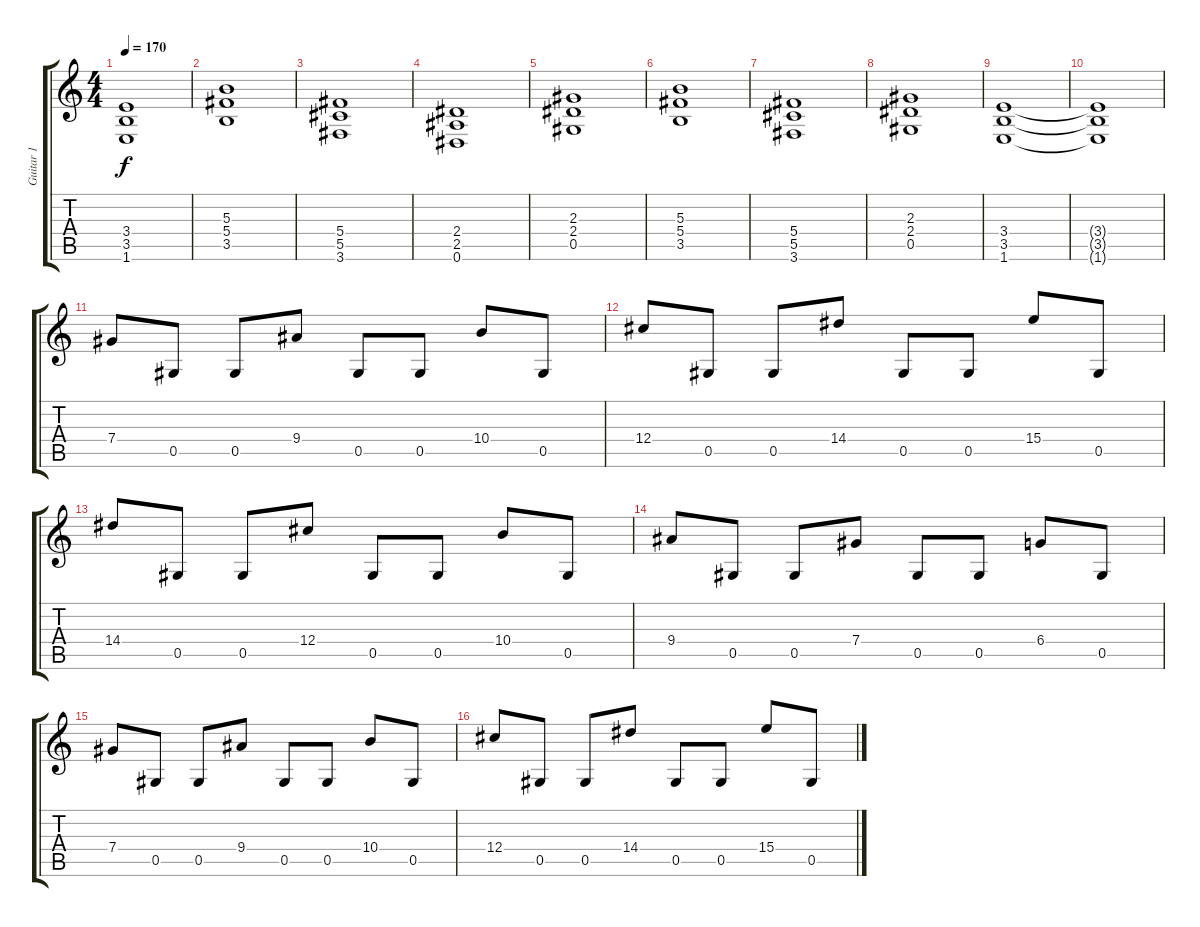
\track ("Guitar 1" "Guitar 1") {instrument distortionguitar}
\staff {score tabs}
\tuning (Eb4 Bb3 Gb3 Db3 Ab2 Eb2) {hide}
\ts (4 4)
\tempo 170
\clef g2
\ks c
(3.4 3.5 1.6).1{dy f} |
(5.3 5.4 3.5).1 |
(5.4 5.5 3.6).1 |
(2.4 2.5 0.6).1 |
(2.3 2.4 0.5).1 |
(5.3 5.4 3.5).1 |
(5.4 5.5 3.6).1 |
(2.3 2.4 0.5).1 |
(3.4 3.5 1.6).1 |
(3.4{t} 3.5{t} 1.6{t}).1 |
7.4.8 0.5.8 0.5.8 9.4.8 0.5.8 0.5.8 10.4.8 0.5.8 |
12.4.8 0.5.8 0.5.8 14.4.8 0.5.8 0.5.8 15.4.8 0.5.8 |
14.4.8 0.5.8 0.5.8 12.4.8 0.5.8 0.5.8 10.4.8 0.5.8 |
9.4.8 0.5.8 0.5.8 7.4.8 0.5.8 0.5.8 6.4.8 0.5.8 |
7.4.8 0.5.8 0.5.8 9.4.8 0.5.8 0.5.8 10.4.8 0.5.8 |
12.4.8 0.5.8 0.5.8 14.4.8 0.5.8 0.5.8 15.4.8 0.5.8
